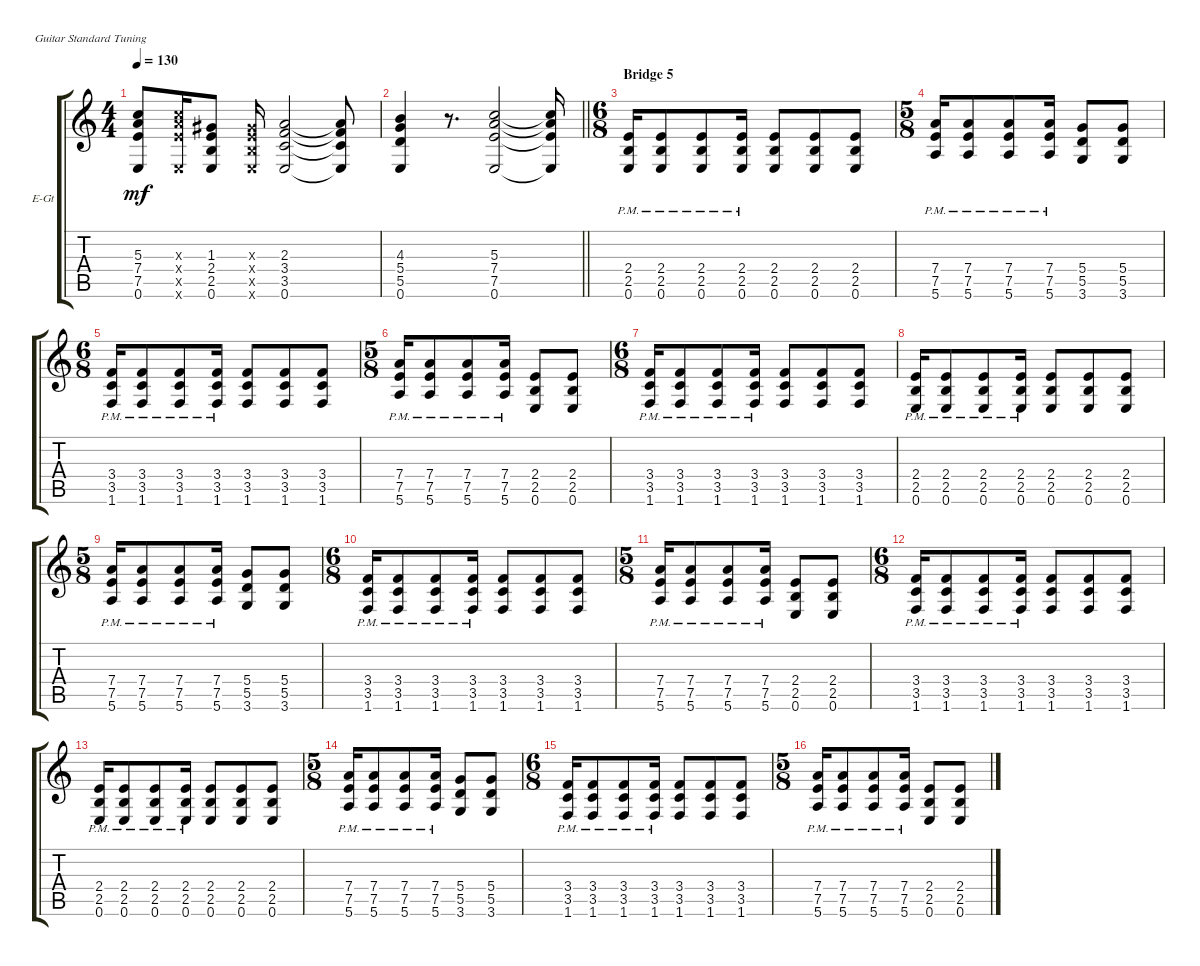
\bracketExtendMode groupsimilarinstruments
\firstSystemTrackNameOrientation horizontal
\otherSystemsTrackNameOrientation horizontal
\track ("guitar drive (Artur Potemkin)" "E-Gt") {instrument electricguitarclean}
\staff {score tabs}
\tuning (E4 B3 G3 D3 A2 E2)
\ts (4 4)
\tempo 130
\clef g2
\scale
0.256303
\ks aminor
(5.3 7.4 7.5 0.6).8{dy mf} (5.3{x} 7.4{x} 7.5{x} 0.6{x}).16 (1.3 2.4 2.5 0.6).8 (1.3{x} 2.4{x} 2.5{x} 0.6{x}).16 (2.3 3.4 3.5 0.6).2 (2.3{t} 3.4{t} 3.5{t} 0.6{t}).8 |
\scale
0.256303
\barLineRight lightlight
(4.3 5.4 5.5 0.6).4 r.8{d} (5.3 7.4 7.5 0.6).2 (5.3{t} 7.4{t} 7.5{t} 0.6{t}).16 |
\ts (6 8)
\beaming (8 3 3)
\section ("" "Bridge 5")
\scale
0.487395 (2.4{pm} 2.5{pm} 0.6{pm}).16 (2.4{pm} 2.5{pm} 0.6{pm}).8 (2.4{pm} 2.5{pm} 0.6{pm}).8 (2.4{pm} 2.5{pm} 0.6{pm}).16 (2.4 2.5 0.6).8 (2.4 2.5 0.6).8 (2.4 2.5 0.6).8 |
\ts (5 8)
\beaming (8 3 2)
\scale
0.333333 (7.4{pm} 7.5{pm} 5.6{pm}).16 (7.4{pm} 7.5{pm} 5.6{pm}).8 (7.4{pm} 7.5{pm} 5.6{pm}).8 (7.4{pm} 7.5{pm} 5.6{pm}).16 (5.4 5.5 3.6).8 (5.4 5.5 3.6).8 |
\ts (6 8)
\beaming (8 3 3)
\scale
0.333333 (3.4{pm} 3.5{pm} 1.6{pm}).16 (3.4{pm} 3.5{pm} 1.6{pm}).8 (3.4{pm} 3.5{pm} 1.6{pm}).8 (3.4{pm} 3.5{pm} 1.6{pm}).16 (3.4 3.5 1.6).8 (3.4 3.5 1.6).8 (3.4 3.5 1.6).8 |
\ts (5 8)
\beaming (8 3 2)
\scale
0.333333 (7.4{pm} 7.5{pm} 5.6{pm}).16 (7.4{pm} 7.5{pm} 5.6{pm}).8 (7.4{pm} 7.5{pm} 5.6{pm}).8 (7.4{pm} 7.5{pm} 5.6{pm}).16 (2.4 2.5 0.6).8 (2.4 2.5 0.6).8 |
\ts (6 8)
\beaming (8 3 3)
\scale
0.395904 (3.4{pm} 3.5{pm} 1.6{pm}).16 (3.4{pm} 3.5{pm} 1.6{pm}).8 (3.4{pm} 3.5{pm} 1.6{pm}).8 (3.4{pm} 3.5{pm} 1.6{pm}).16 (3.4 3.5 1.6).8 (3.4 3.5 1.6).8 (3.4 3.5 1.6).8 |
\scale
0.208191 (2.4{pm} 2.5{pm} 0.6{pm}).16 (2.4{pm} 2.5{pm} 0.6{pm}).8 (2.4{pm} 2.5{pm} 0.6{pm}).8 (2.4{pm} 2.5{pm} 0.6{pm}).16 (2.4 2.5 0.6).8 (2.4 2.5 0.6).8 (2.4 2.5 0.6).8 |
\ts (5 8)
\beaming (8 3 3)
\scale
0.395904 (7.4{pm} 7.5{pm} 5.6{pm}).16 (7.4{pm} 7.5{pm} 5.6{pm}).8 (7.4{pm} 7.5{pm} 5.6{pm}).8 (7.4{pm} 7.5{pm} 5.6{pm}).16 (5.4 5.5 3.6).8 (5.4 5.5 3.6).8 |
\ts (6 8)
\beaming (8 3 3)
\scale
0.333333 (3.4{pm} 3.5{pm} 1.6{pm}).16 (3.4{pm} 3.5{pm} 1.6{pm}).8 (3.4{pm} 3.5{pm} 1.6{pm}).8 (3.4{pm} 3.5{pm} 1.6{pm}).16 (3.4 3.5 1.6).8 (3.4 3.5 1.6).8 (3.4 3.5 1.6).8 |
\ts (5 8)
\beaming (8 3 3)
\scale
0.333333 (7.4{pm} 7.5{pm} 5.6{pm}).16 (7.4{pm} 7.5{pm} 5.6{pm}).8 (7.4{pm} 7.5{pm} 5.6{pm}).8 (7.4{pm} 7.5{pm} 5.6{pm}).16 (2.4 2.5 0.6).8 (2.4 2.5 0.6).8 |
\ts (6 8)
\beaming (8 3 3)
\scale
0.333333 (3.4{pm} 3.5{pm} 1.6{pm}).16 (3.4{pm} 3.5{pm} 1.6{pm}).8 (3.4{pm} 3.5{pm} 1.6{pm}).8 (3.4{pm} 3.5{pm} 1.6{pm}).16 (3.4 3.5 1.6).8 (3.4 3.5 1.6).8 (3.4 3.5 1.6).8 |
\scale
0.208191 (2.4{pm} 2.5{pm} 0.6{pm}).16 (2.4{pm} 2.5{pm} 0.6{pm}).8 (2.4{pm} 2.5{pm} 0.6{pm}).8 (2.4{pm} 2.5{pm} 0.6{pm}).16 (2.4 2.5 0.6).8 (2.4 2.5 0.6).8 (2.4 2.5 0.6).8 |
\ts (5 8)
\beaming (8 3 3)
\scale
0.395904 (7.4{pm} 7.5{pm} 5.6{pm}).16 (7.4{pm} 7.5{pm} 5.6{pm}).8 (7.4{pm} 7.5{pm} 5.6{pm}).8 (7.4{pm} 7.5{pm} 5.6{pm}).16 (5.4 5.5 3.6).8 (5.4 5.5 3.6).8 |
\ts (6 8)
\beaming (8 3 3)
\scale
0.395904 (3.4{pm} 3.5{pm} 1.6{pm}).16 (3.4{pm} 3.5{pm} 1.6{pm}).8 (3.4{pm} 3.5{pm} 1.6{pm}).8 (3.4{pm} 3.5{pm} 1.6{pm}).16 (3.4 3.5 1.6).8 (3.4 3.5 1.6).8 (3.4 3.5 1.6).8 |
\ts (5 8)
\beaming (8 3 3)
\scale
0.395904 (7.4{pm} 7.5{pm} 5.6{pm}).16 (7.4{pm} 7.5{pm} 5.6{pm}).8 (7.4{pm} 7.5{pm} 5.6{pm}).8 (7.4{pm} 7.5{pm} 5.6{pm}).16 (2.4 2.5 0.6).8 (2.4 2.5 0.6).8
